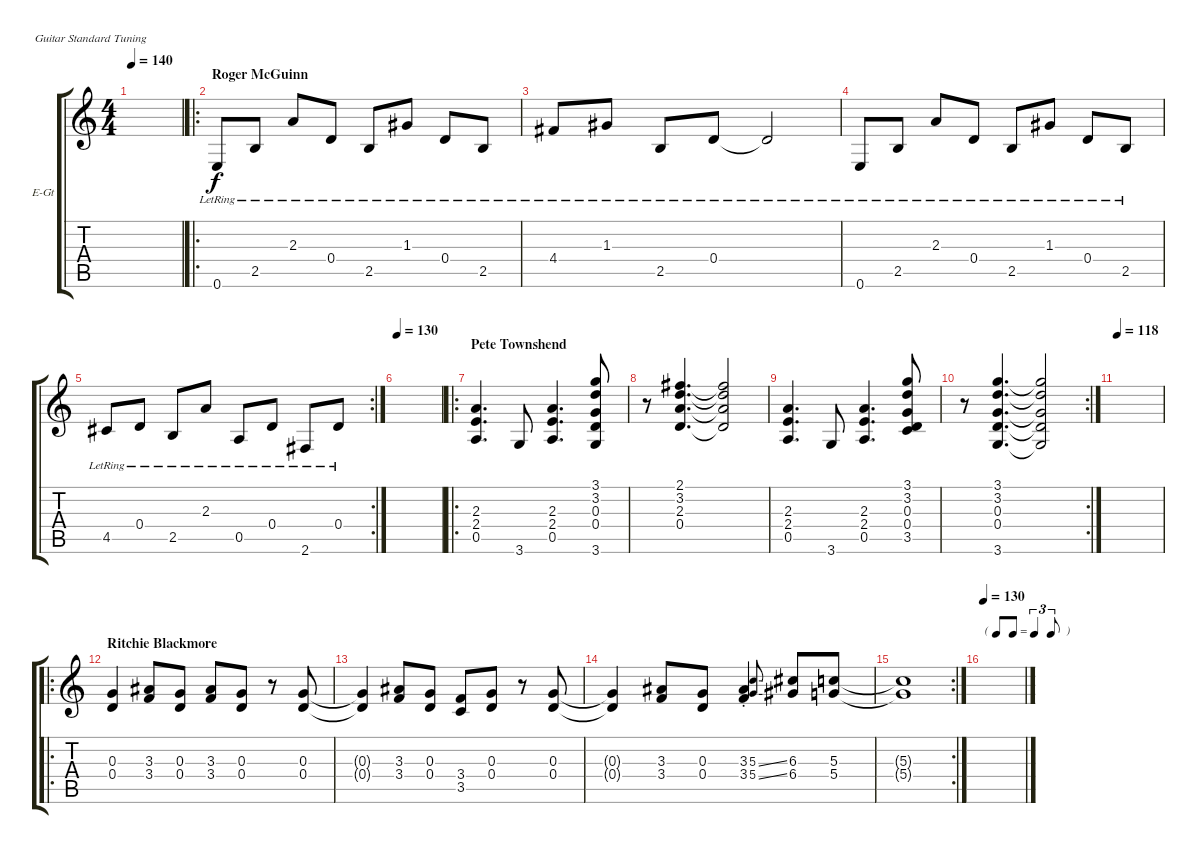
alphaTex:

\defaultSystemsLayout 4
\bracketExtendMode groupsimilarinstruments
\firstSystemTrackNameOrientation horizontal
\otherSystemsTrackNameOrientation horizontal
\track ("Electric Guitar" "E-Gt") {instrument distortionguitar}
\staff {score tabs}
\tuning (E4 B3 G3 D3 A2 E2)
\ts (4 4)
\tempo 140
\clef g2
\ks c
|
\ro
\section ("" "Roger McGuinn")
0.6{lr}.8 2.5{lr}.8 2.3{lr}.8 0.4{lr}.8 2.5{lr}.8 1.3{lr}.8 0.4{lr}.8 2.5{lr}.8 |
4.4{lr}.8 1.3{lr}.8 2.5{lr}.8 0.4{lr}.8 0.4{lr t}.2 |
0.6{lr}.8 2.5{lr}.8 2.3{lr}.8 0.4{lr}.8 2.5{lr}.8 1.3{lr}.8 0.4{lr}.8 2.5{lr}.8 |
\rc 2
4.5{lr}.8 0.4{lr}.8 2.5{lr}.8 2.3{lr}.8 0.5{lr}.8 0.4{lr}.8 2.6{lr}.8 0.4{lr}.8 |
\tempo 130
|
\ro
\section ("" "Pete Townshend")
(0.5 2.4 2.3).4{d} 3.6.8 (0.5 2.4 2.3).4{d} (3.6 0.4 0.3 3.2 3.1).8 |
r.8 (2.1 3.2 2.3 0.4).4{d} (2.1{t} 3.2{t} 2.3{t} 0.4{t}).2 |
(0.5 2.4 2.3).4{d} 3.6.8 (0.5 2.4 2.3).4{d} (0.4 0.3 3.2 3.1 3.5).8 |
\rc 2
r.8 (3.6 0.4 0.3 3.2 3.1).4{d} (3.6{t} 0.4{t} 0.3{t} 3.2{t} 3.1{t}).2 |
\tempo 118
|
\ro
\section ("" "Ritchie Blackmore")
(0.3 0.4).4 (3.3 3.4).8 (0.3 0.4).8 (3.3 3.4).8 (0.3 0.4).8 r.8 (0.3 0.4).8 |
(0.3{t} 0.4{t}).4 (3.3 3.4).8 (0.3 0.4).8 (3.4 3.5).8 (0.3 0.4).8 r.8 (0.3 0.4).8 |
(0.3{t} 0.4{t}).4 (3.3 3.4).8 (0.3 0.4).8 (3.3{st} 3.4{st}).4 (5.3{ss} 5.4{ss}).8{gr onbeat} (6.3 6.4).8 (5.3 5.4).8 |
\rc 2
(5.3{t} 5.4{t}).1 |
\tf triplet8th
\tempo 130
